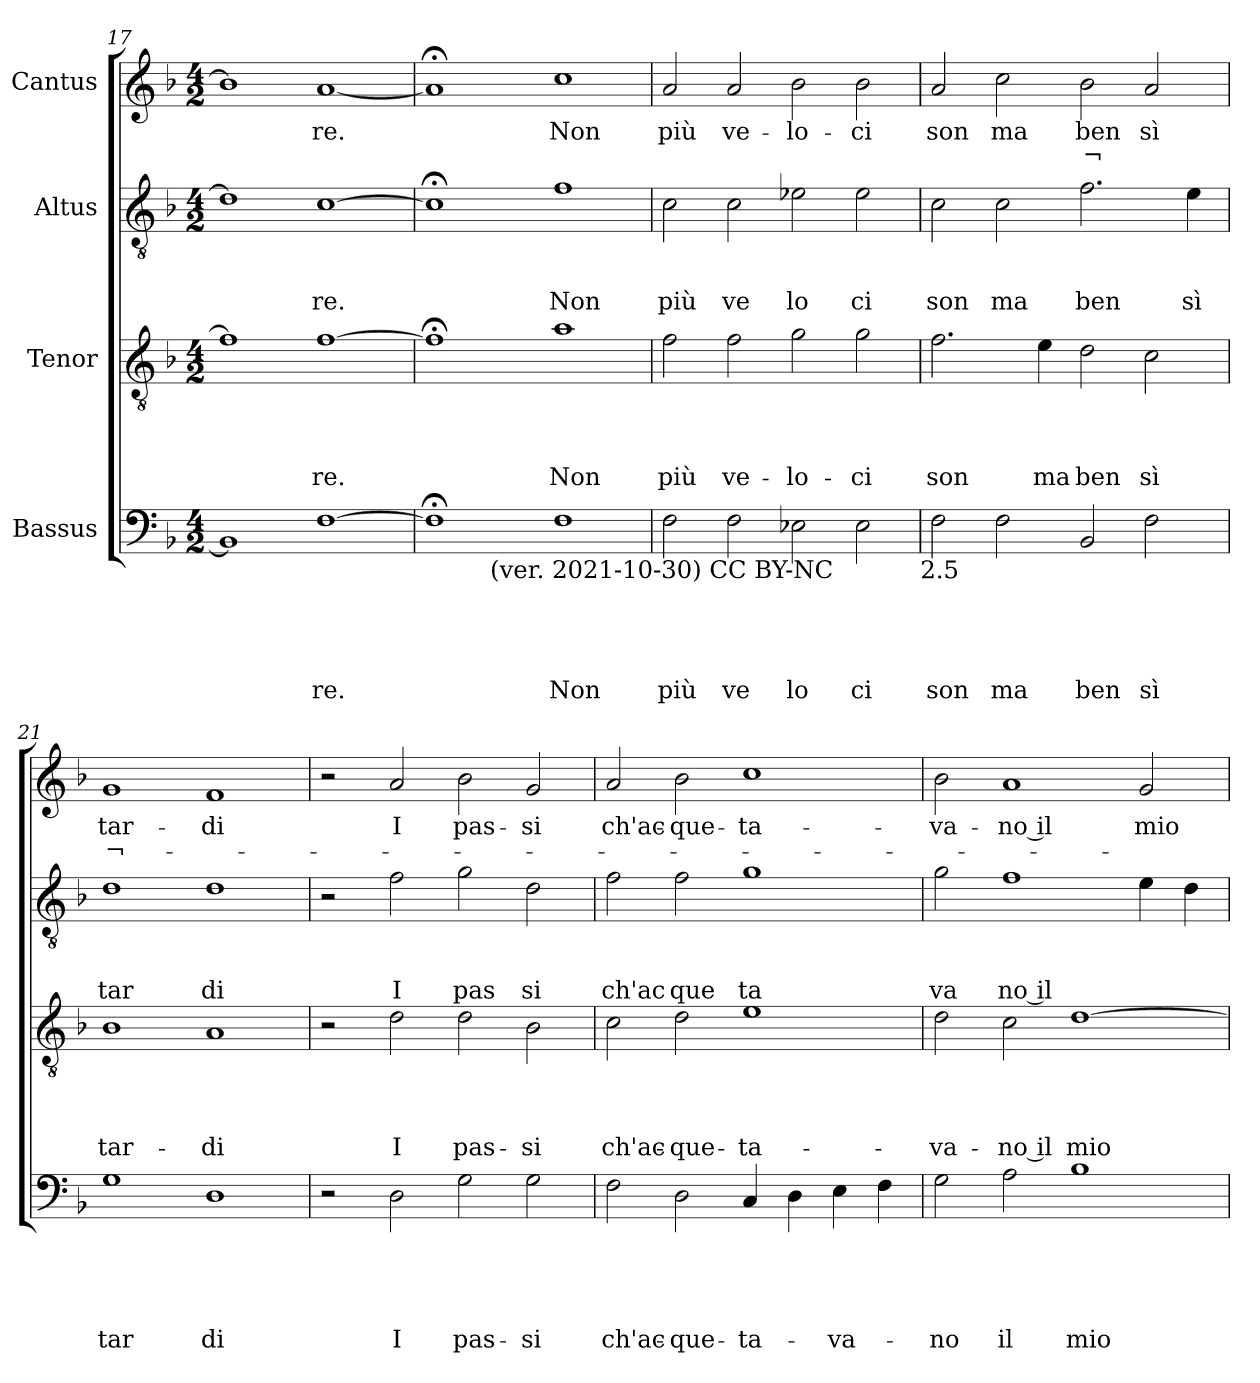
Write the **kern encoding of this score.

**kern	**text	**text	**text	**text	**text	**kern	**text	**text	**text	**text	**kern	**text	**text	**text	**kern	**text	**text
*part4	*part4	*part4	*part4	*part4	*part4	*part3	*part3	*part3	*part3	*part3	*part2	*part2	*part2	*part2	*part1	*part1	*part1
*staff4	*staff4	*staff4	*staff4	*staff4	*staff4	*staff3	*staff3	*staff3	*staff3	*staff3	*staff2	*staff2	*staff2	*staff2	*staff1	*staff1	*staff1
*I"Bassus	*	*	*	*	*	*I"Tenor	*	*	*	*	*I"Altus	*	*	*	*I"Cantus	*	*
*clefF4	*	*	*	*	*	*clefGv2	*	*	*	*	*clefGv2	*	*	*	*clefG2	*	*
*k[b-]	*	*	*	*	*	*k[b-]	*	*	*	*	*k[b-]	*	*	*	*k[b-]	*	*
*F:	*	*	*	*	*	*F:	*	*	*	*	*F:	*	*	*	*F:	*	*
*M4/2	*	*	*	*	*	*M4/2	*	*	*	*	*M4/2	*	*	*	*M4/2	*	*
=17	=17	=17	=17	=17	=17	=17	=17	=17	=17	=17	=17	=17	=17	=17	=17	=17	=17
1BB-]	.	.	.	.	.	1f]	.	.	.	.	1d]	.	.	.	1b-]	.	.
!	!	!	!	!	!LO:LY:b	!	!	!	!	!LO:LY:b	!	!	!	!LO:LY:b	!	!LO:LY:b	!
[>1F	.	.	.	.	re.	[>1f	.	.	.	-re.	[>1c	.	.	re.	[<1a	-re.	.
=18	=18	=18	=18	=18	=18	=18	=18	=18	=18	=18	=18	=18	=18	=18	=18	=18	=18
*^	*	*	*	*	*	*	*	*	*	*	*	*	*	*	*	*	*
1F;<]	2ryy	.	.	.	.	.	1f;<]	.	.	.	.	1c;<]	.	.	.	1a;]	.	.
!	!LO:TX:b:t=(ver. 2021-10-30) CC BY-NC	!	!	!	!	!	!	!	!	!	!	!	!	!	!	!	!	!
.	1.ryy	.	.	.	.	.	.	.	.	.	.	.	.	.	.	.	.	.
!	!	!	!	!	!	!LO:LY:b	!	!	!	!	!LO:LY:b	!	!	!	!LO:LY:b	!	!LO:LY:b	!
1F	.	.	.	.	.	Non	1a	.	.	.	Non	1f	.	.	Non	1cc	Non	.
=19	=19	=19	=19	=19	=19	=19	=19	=19	=19	=19	=19	=19	=19	=19	=19	=19	=19	=19
!	!	!	!	!	!	!LO:LY:b	!	!	!	!	!LO:LY:b	!	!	!	!LO:LY:b	!	!LO:LY:b	!
*v	*v	*	*	*	*	*	*	*	*	*	*	*	*	*	*	*	*	*
2F\	.	.	.	.	più	2f\	.	.	.	più	2c\	.	.	più	2a/	più	.
!	!	!	!	!	!LO:LY:b	!	!	!	!	!LO:LY:b	!	!	!	!LO:LY:b	!	!LO:LY:b	!
2F\	.	.	.	.	ve	2f\	.	.	.	ve-	2c\	.	.	ve	2a/	ve-	.
!	!	!	!	!	!LO:LY:b	!	!	!	!	!LO:LY:b	!	!	!	!LO:LY:b	!	!LO:LY:b	!
2E-X\	.	.	.	.	lo	2g\	.	.	.	-lo-	2e-X\	.	.	lo	2b-\	-lo-	.
!	!	!	!	!	!LO:LY:b	!	!	!	!	!LO:LY:b	!	!	!	!LO:LY:b	!	!LO:LY:b	!
2E-\	.	.	.	.	ci	2g\	.	.	.	-ci	2e-\	.	.	ci	2b-\	-ci	.
!LO:TX:b:t=2.5	!	!	!	!	!	!	!	!	!	!	!	!	!	!	!	!	!
=20	=20	=20	=20	=20	=20	=20	=20	=20	=20	=20	=20	=20	=20	=20	=20	=20	=20
!	!	!	!	!	!LO:LY:b	!	!	!	!	!LO:LY:b	!	!	!	!LO:LY:b	!	!LO:LY:b	!
2F\	.	.	.	.	son	2.f\	.	.	.	son	2c\	.	.	son	2a/	son	.
!	!	!	!	!	!LO:LY:b	!	!	!	!	!	!	!	!	!LO:LY:b	!	!LO:LY:b	!
2F\	.	.	.	.	ma	.	.	.	.	.	2c\	.	.	ma	2cc\	ma	.
!	!	!	!	!	!	!	!	!	!	!LO:LY:b	!	!	!	!	!	!	!
.	.	.	.	.	.	4e\	.	.	.	ma	.	.	.	.	.	.	.
!	!	!	!	!	!LO:LY:b	!	!	!	!	!LO:LY:b	!	!	!	!LO:LY:b	!	!LO:LY:b	!LO:LY:b
2BB-/	.	.	.	.	ben	2d\	.	.	.	ben	2.f\	.	.	ben	2b-\	ben	¬
!	!	!	!	!	!LO:LY:b	!	!	!	!	!LO:LY:b	!	!	!	!	!	!LO:LY:b	!
2F\	.	.	.	.	sì	2c\	.	.	.	sì	.	.	.	.	2a/	sì	.
!	!	!	!	!	!	!	!	!	!	!	!	!	!	!LO:LY:b	!	!	!
.	.	.	.	.	.	.	.	.	.	.	4e\	.	.	sì	.	.	.
=21	=21	=21	=21	=21	=21	=21	=21	=21	=21	=21	=21	=21	=21	=21	=21	=21	=21
!	!	!	!	!	!LO:LY:b	!	!	!	!	!LO:LY:b	!	!	!	!LO:LY:b	!	!LO:LY:b	!LO:LY:b
1G	.	.	.	.	tar	1B-	.	.	.	tar-	1d	.	.	tar	1g	tar-	¬-
!	!	!	!	!	!LO:LY:b	!	!	!	!	!LO:LY:b	!	!	!	!LO:LY:b	!	!LO:LY:b	!
1D	.	.	.	.	di	1A	.	.	.	-di	1d	.	.	di	1f	-di	.
!!LO:PB:g=z
=22	=22	=22	=22	=22	=22	=22	=22	=22	=22	=22	=22	=22	=22	=22	=22	=22	=22
2r	.	.	.	.	.	2r	.	.	.	.	2r	.	.	.	2r	.	.
!	!	!	!	!	!LO:LY:b	!	!	!	!	!LO:LY:b	!	!	!	!LO:LY:b	!	!LO:LY:b	!
2D\	.	.	.	.	I	2d\	.	.	.	I	2f\	.	.	I	2a/	I	.
!	!	!	!	!	!LO:LY:b	!	!	!	!	!LO:LY:b	!	!	!	!LO:LY:b	!	!LO:LY:b	!
2G\	.	.	.	.	pas-	2d\	.	.	.	pas-	2g\	.	.	pas	2b-\	pas-	.
!	!	!	!	!	!LO:LY:b	!	!	!	!	!LO:LY:b	!	!	!	!LO:LY:b	!	!LO:LY:b	!
2G\	.	.	.	.	-si	2B-\	.	.	.	-si	2d\	.	.	si	2g/	-si	.
=23	=23	=23	=23	=23	=23	=23	=23	=23	=23	=23	=23	=23	=23	=23	=23	=23	=23
!	!	!	!	!	!LO:LY:b	!	!	!	!	!LO:LY:b	!	!	!	!LO:LY:b	!	!LO:LY:b	!
2F\	.	.	.	.	ch'ac-	2c\	.	.	.	ch'ac-	2f\	.	.	ch'ac	2a/	ch'ac-	.
!	!	!	!	!	!LO:LY:b	!	!	!	!	!LO:LY:b	!	!	!	!LO:LY:b	!	!LO:LY:b	!
2D\	.	.	.	.	-que-	2d\	.	.	.	-que-	2f\	.	.	que	2b-\	-que-	.
!	!	!	!	!	!LO:LY:b	!	!	!	!	!LO:LY:b	!	!	!	!LO:LY:b	!	!LO:LY:b	!
4C/	.	.	.	.	-ta-	1e	.	.	.	-ta-	1g	.	.	ta	1cc	-ta-	.
4D\	.	.	.	.	.	.	.	.	.	.	.	.	.	.	.	.	.
!	!	!	!	!	!LO:LY:b	!	!	!	!	!	!	!	!	!	!	!	!
4E\	.	.	.	.	-va-	.	.	.	.	.	.	.	.	.	.	.	.
4F\	.	.	.	.	.	.	.	.	.	.	.	.	.	.	.	.	.
=24	=24	=24	=24	=24	=24	=24	=24	=24	=24	=24	=24	=24	=24	=24	=24	=24	=24
!	!	!	!	!	!LO:LY:b	!	!	!	!	!LO:LY:b	!	!	!	!LO:LY:b	!	!LO:LY:b	!
2G\	.	.	.	.	-no	2d\	.	.	.	-va-	2g\	.	.	va	2b-\	-va-	.
!	!	!	!	!	!LO:LY:b:rj	!	!	!	!	!LO:LY:b:rj	!	!	!	!LO:LY:b	!	!LO:LY:b:rj	!
2A\	.	.	.	.	il	2c\	.	.	.	-no il	1f	.	.	no il	1a	-no il	.
!	!	!	!	!	!LO:LY:b	!	!	!	!	!LO:LY:b	!	!	!	!	!	!	!
1B-	.	.	.	.	mio	[>1d	.	.	.	mio	.	.	.	.	.	.	.
!	!	!	!	!	!	!	!	!	!	!	!	!	!	!	!	!LO:LY:b	!
.	.	.	.	.	.	.	.	.	.	.	4e\	.	.	.	2g/	mio	.
.	.	.	.	.	.	.	.	.	.	.	4d\	.	.	.	.	.	.
=	=	=	=	=	=	=	=	=	=	=	=	=	=	=	=	=	=
*-	*-	*-	*-	*-	*-	*-	*-	*-	*-	*-	*-	*-	*-	*-	*-	*-	*-
